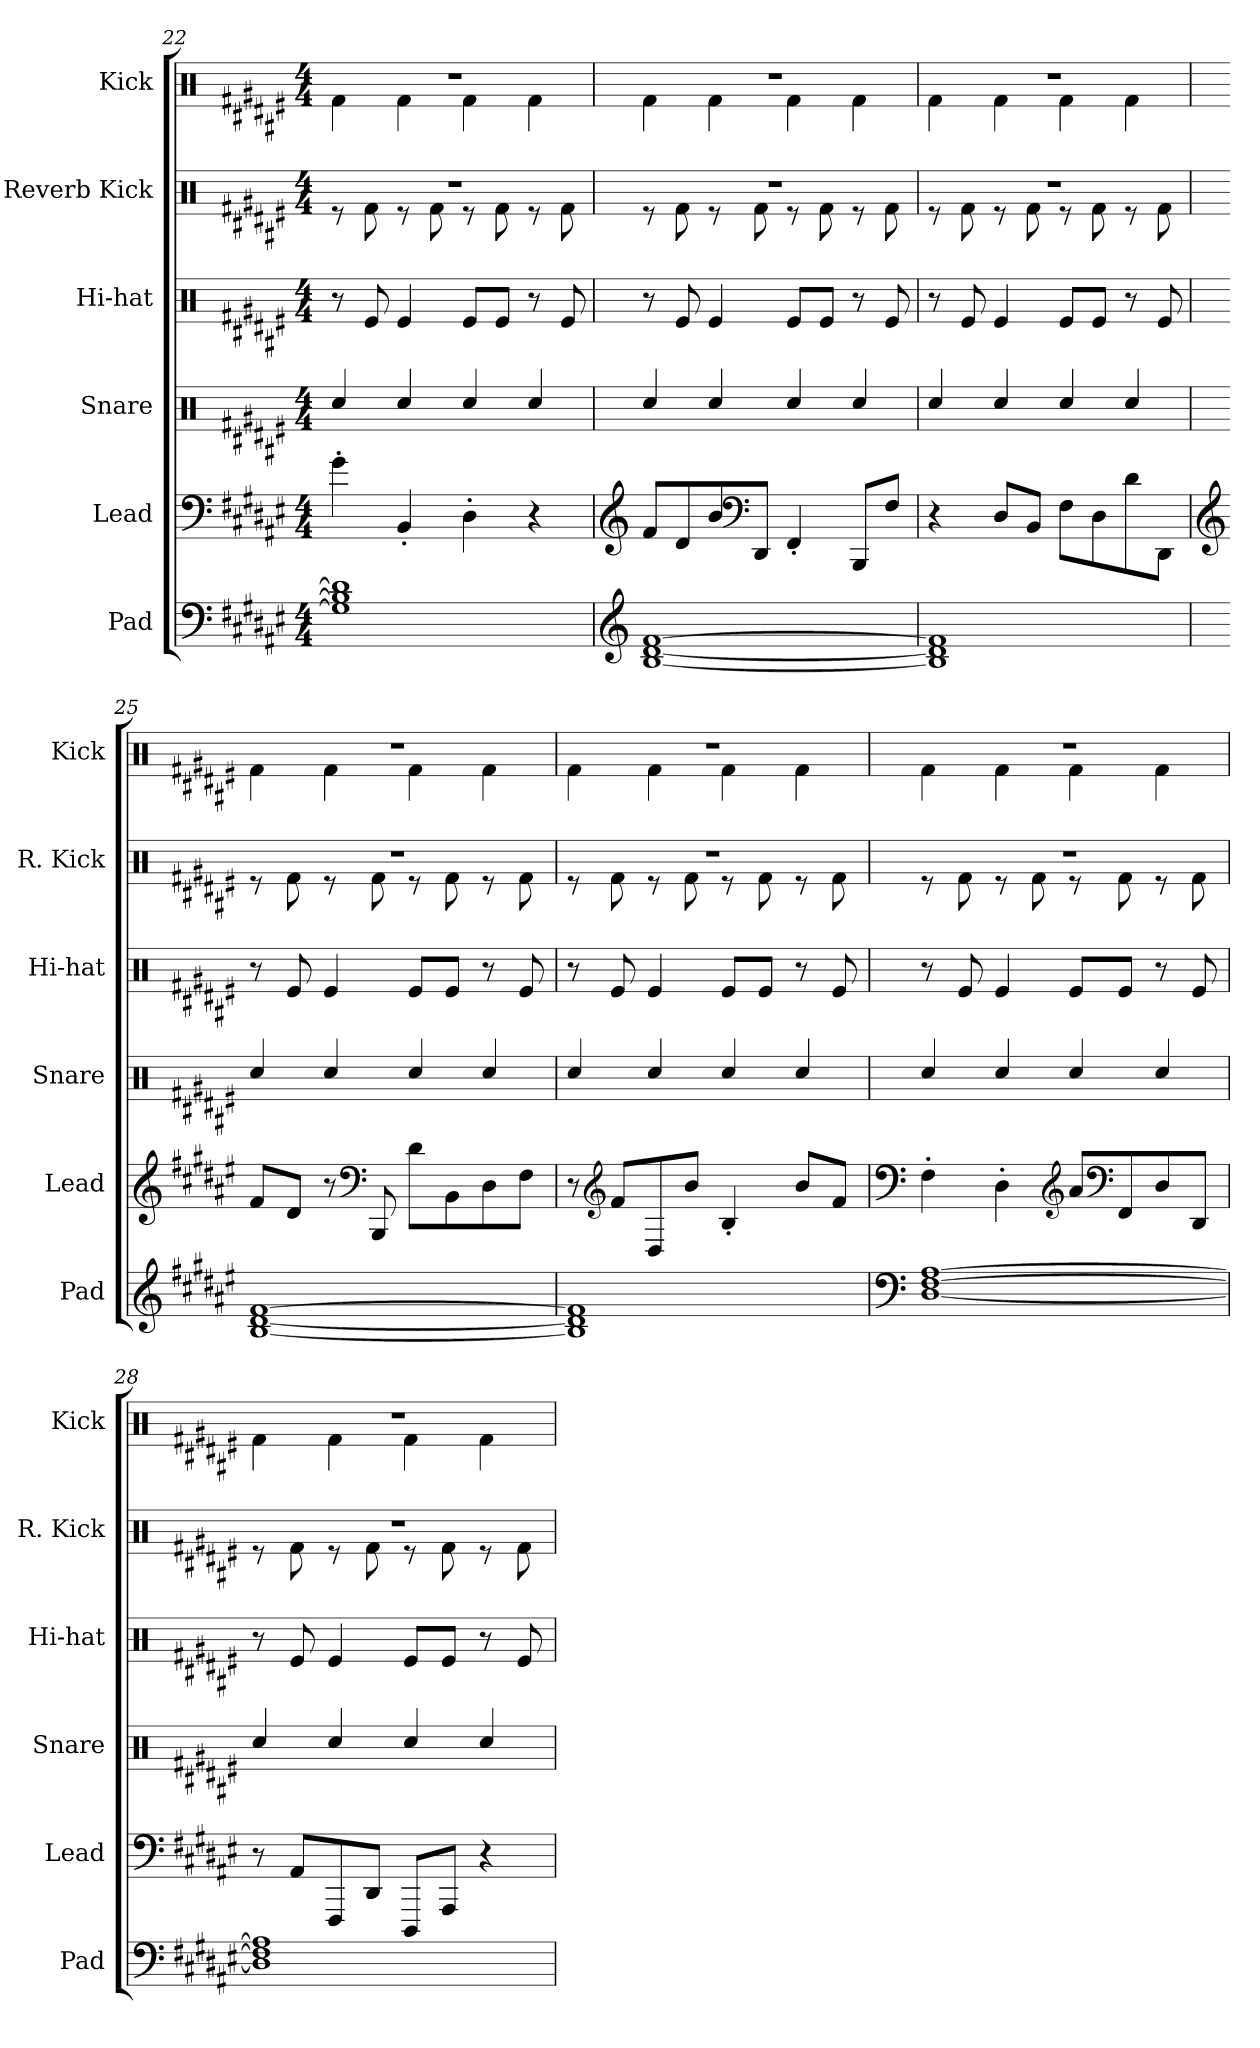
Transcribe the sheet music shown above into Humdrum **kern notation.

**kern	**kern	**kern	**kern	**kern	**kern
*part6	*part5	*part4	*part3	*part2	*part1
*staff6	*staff5	*staff4	*staff3	*staff2	*staff1
*I"Pad	*I"Lead	*I"Snare	*I"Hi-hat	*I"Reverb Kick	*I"Kick
*I'Pad	*I'Lead	*I'Snare	*I'Hi-hat	*I'R. Kick	*I'Kick
*clefF4	*clefF4	*clefX	*clefX	*clefX	*clefX
*k[f#c#g#d#a#e#]	*k[f#c#g#d#a#e#]	*k[f#c#g#d#a#e#]	*k[f#c#g#d#a#e#]	*k[f#c#g#d#a#e#]	*k[f#c#g#d#a#e#]
*M4/4	*M4/4	*M4/4	*M4/4	*M4/4	*M4/4
=22	=22	=22	=22	=22	=22
*	*	*	*	*^	*^
1G#] 1B] 1d#]	4g#'\	4Rcc/	8r	1r	8r	1r	4Rf\
.	.	.	8Re/	.	8Rf\	.	.
.	4BB'/	4Rcc/	4Re/	.	8r	.	4Rf\
.	.	.	.	.	8Rf\	.	.
.	4D#'\	4Rcc/	8Re/L	.	8r	.	4Rf\
.	.	.	8Re/J	.	8Rf\	.	.
.	4r	4Rcc/	8r	.	8r	.	4Rf\
.	.	.	8Re/	.	8Rf\	.	.
=23	=23	=23	=23	=23	=23	=23	=23
*clefG2	*clefG2	*	*	*	*	*	*
[1B [1d# [1f#	8f#/L	4Rcc/	8r	1r	8r	1r	4Rf\
.	8d#/	.	8Re/	.	8Rf\	.	.
.	8b/	4Rcc/	4Re/	.	8r	.	4Rf\
*	*clefF4	*	*	*	*	*	*
.	8DD#/J	.	.	.	8Rf\	.	.
.	4FF#'/	4Rcc/	8Re/L	.	8r	.	4Rf\
.	.	.	8Re/J	.	8Rf\	.	.
.	8BBB/L	4Rcc/	8r	.	8r	.	4Rf\
.	8F#/J	.	8Re/	.	8Rf\	.	.
!!LO:LB:g=z	!!
=24	=24	=24	=24	=24	=24	=24	=24
1B] 1d#] 1f#]	4r	4Rcc/	8r	1r	8r	1r	4Rf\
.	.	.	8Re/	.	8Rf\	.	.
.	8D#/L	4Rcc/	4Re/	.	8r	.	4Rf\
.	8BB/J	.	.	.	8Rf\	.	.
.	8F#\L	4Rcc/	8Re/L	.	8r	.	4Rf\
.	8D#\	.	8Re/J	.	8Rf\	.	.
.	8d#\	4Rcc/	8r	.	8r	.	4Rf\
.	8DD#\J	.	8Re/	.	8Rf\	.	.
=25	=25	=25	=25	=25	=25	=25	=25
*	*clefG2	*	*	*	*	*	*
[1B [1d# [1f#	8f#/L	4Rcc/	8r	1r	8r	1r	4Rf\
.	8d#/J	.	8Re/	.	8Rf\	.	.
.	8r	4Rcc/	4Re/	.	8r	.	4Rf\
*	*clefF4	*	*	*	*	*	*
.	8BBB/	.	.	.	8Rf\	.	.
.	8d#\L	4Rcc/	8Re/L	.	8r	.	4Rf\
.	8BB\	.	8Re/J	.	8Rf\	.	.
.	8D#\	4Rcc/	8r	.	8r	.	4Rf\
.	8F#\J	.	8Re/	.	8Rf\	.	.
=26	=26	=26	=26	=26	=26	=26	=26
1B] 1d#] 1f#]	8r	4Rcc/	8r	1r	8r	1r	4Rf\
*	*clefG2	*	*	*	*	*	*
.	8f#/L	.	8Re/	.	8Rf\	.	.
.	8D#/	4Rcc/	4Re/	.	8r	.	4Rf\
.	8b/J	.	.	.	8Rf\	.	.
.	4B'/	4Rcc/	8Re/L	.	8r	.	4Rf\
.	.	.	8Re/J	.	8Rf\	.	.
.	8b/L	4Rcc/	8r	.	8r	.	4Rf\
.	8f#/J	.	8Re/	.	8Rf\	.	.
!!LO:PB:g=z	!!
=27	=27	=27	=27	=27	=27	=27	=27
*clefF4	*clefF4	*	*	*	*	*	*
[1D# [1F# [1A#	4F#'\	4Rcc/	8r	1r	8r	1r	4Rf\
.	.	.	8Re/	.	8Rf\	.	.
.	4D#'\	4Rcc/	4Re/	.	8r	.	4Rf\
.	.	.	.	.	8Rf\	.	.
*	*clefG2	*	*	*	*	*	*
.	8a#/L	4Rcc/	8Re/L	.	8r	.	4Rf\
*	*clefF4	*	*	*	*	*	*
.	8FF#/	.	8Re/J	.	8Rf\	.	.
.	8D#/	4Rcc/	8r	.	8r	.	4Rf\
.	8DD#/J	.	8Re/	.	8Rf\	.	.
=28	=28	=28	=28	=28	=28	=28	=28
1D#] 1F#] 1A#]	8r	4Rcc/	8r	1r	8r	1r	4Rf\
.	8AA#/L	.	8Re/	.	8Rf\	.	.
.	8FFF#/	4Rcc/	4Re/	.	8r	.	4Rf\
.	8DD#/J	.	.	.	8Rf\	.	.
.	8DDD#/L	4Rcc/	8Re/L	.	8r	.	4Rf\
.	8AAA#/J	.	8Re/J	.	8Rf\	.	.
.	4r	4Rcc/	8r	.	8r	.	4Rf\
.	.	.	8Re/	.	8Rf\	.	.
*	*	*	*	*v	*v	*	*
*	*	*	*	*	*v	*v
=	=	=	=	=	=
*-	*-	*-	*-	*-	*-
